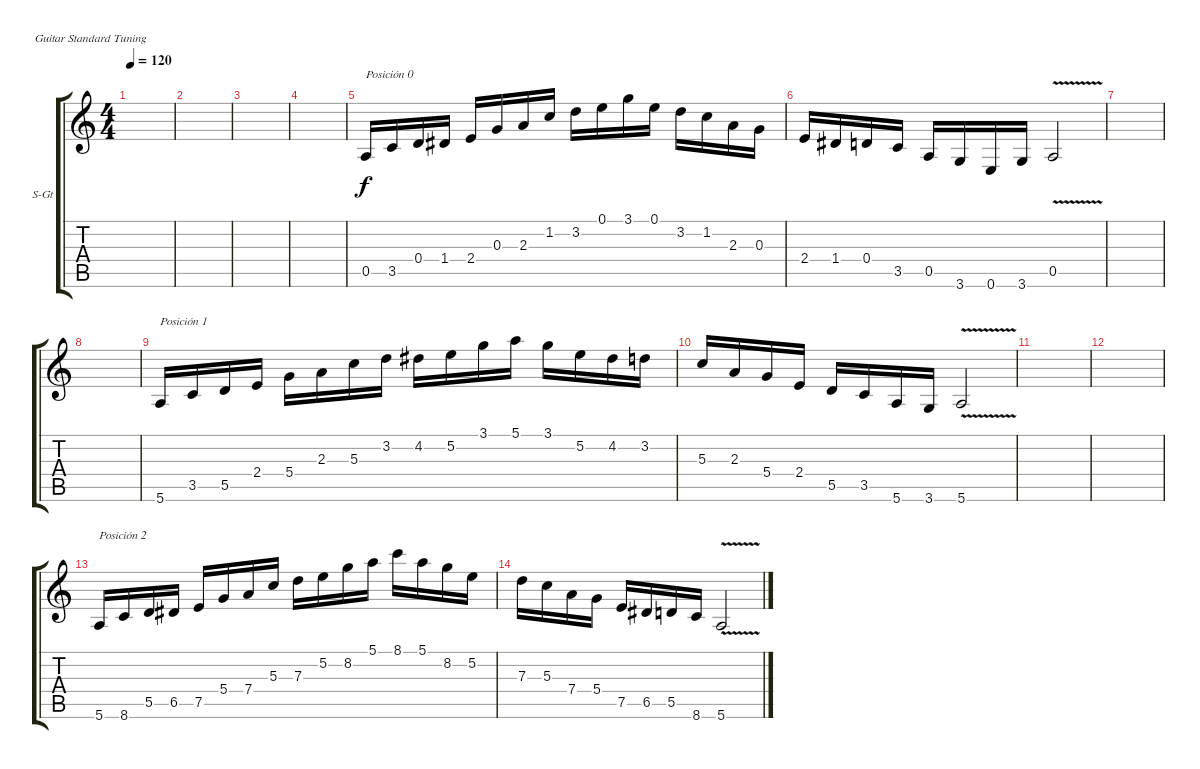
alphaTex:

\defaultSystemsLayout 4
\bracketExtendMode groupsimilarinstruments
\firstSystemTrackNameOrientation horizontal
\otherSystemsTrackNameOrientation horizontal
\track ("Steel Guitar" "S-Gt") {instrument acousticguitarsteel}
\staff {score tabs}
\tuning (E4 B3 G3 D3 A2 E2)
\ts (4 4)
\tempo 120
\clef g2
\ks c
|
|
|
|
0.5.16{txt "Posición 0"} 3.5.16 0.4.16 1.4.16 2.4.16 0.3.16 2.3.16 1.2.16 3.2.16 0.1.16 3.1.16 0.1.16 3.2.16 1.2.16 2.3.16 0.3.16 |
2.4.16 1.4.16 0.4.16 3.5.16 0.5.16 3.6.16 0.6.16 3.6.16 0.5{v}.2 |
|
|
5.6.16{txt "Posición 1"} 3.5.16 5.5.16 2.4.16 5.4.16 2.3.16 5.3.16 3.2.16 4.2.16 5.2.16 3.1.16 5.1.16 3.1.16 5.2.16 4.2.16 3.2.16 |
5.3.16 2.3.16 5.4.16 2.4.16 5.5.16 3.5.16 5.6.16 3.6.16 5.6{v}.2 |
|
|
5.6.16{txt "Posición 2"} 8.6.16 5.5.16 6.5.16 7.5.16 5.4.16 7.4.16 5.3.16 7.3.16 5.2.16 8.2.16 5.1.16 8.1.16 5.1.16 8.2.16 5.2.16 |
7.3.16 5.3.16 7.4.16 5.4.16 7.5.16 6.5.16 5.5.16 8.6.16 5.6{v}.2
